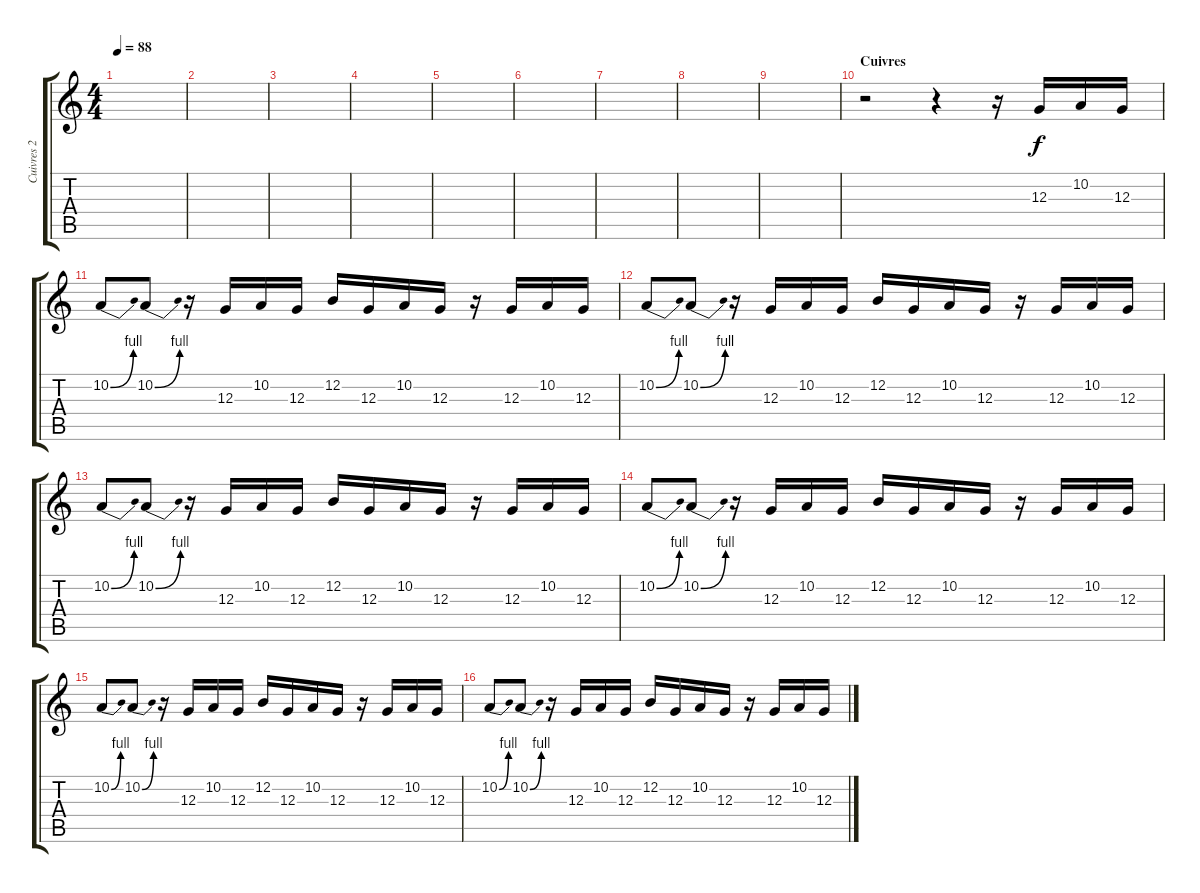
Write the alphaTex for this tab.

\track ("Cuivres 2 " "Cuivres 2 ") {instrument tuba}
\staff {score tabs}
\tuning (E4 B3 G3 D3 A2 E2) {hide}
\ts (4 4)
\tempo 88
\clef g2
\ks c
|
|
|
|
|
|
|
|
|
\section ("" "Cuivres")
r.2 r.4 r.16 12.3.16 10.2.16 12.3.16 |
10.2{be (bend 0 0 60 4)}.8 10.2{be (bend 0 0 60 4)}.8 r.16 12.3.16 10.2.16 12.3.16 12.2.16 12.3.16 10.2.16 12.3.16 r.16 12.3.16 10.2.16 12.3.16 |
10.2{be (bend 0 0 60 4)}.8 10.2{be (bend 0 0 60 4)}.8 r.16 12.3.16 10.2.16 12.3.16 12.2.16 12.3.16 10.2.16 12.3.16 r.16 12.3.16 10.2.16 12.3.16 |
10.2{be (bend 0 0 60 4)}.8 10.2{be (bend 0 0 60 4)}.8 r.16 12.3.16 10.2.16 12.3.16 12.2.16 12.3.16 10.2.16 12.3.16 r.16 12.3.16 10.2.16 12.3.16 |
10.2{be (bend 0 0 60 4)}.8 10.2{be (bend 0 0 60 4)}.8 r.16 12.3.16 10.2.16 12.3.16 12.2.16 12.3.16 10.2.16 12.3.16 r.16 12.3.16 10.2.16 12.3.16 |
10.2{be (bend 0 0 60 4)}.8 10.2{be (bend 0 0 60 4)}.8 r.16 12.3.16 10.2.16 12.3.16 12.2.16 12.3.16 10.2.16 12.3.16 r.16 12.3.16 10.2.16 12.3.16 |
10.2{be (bend 0 0 60 4)}.8 10.2{be (bend 0 0 60 4)}.8 r.16 12.3.16 10.2.16 12.3.16 12.2.16 12.3.16 10.2.16 12.3.16 r.16 12.3.16 10.2.16 12.3.16
